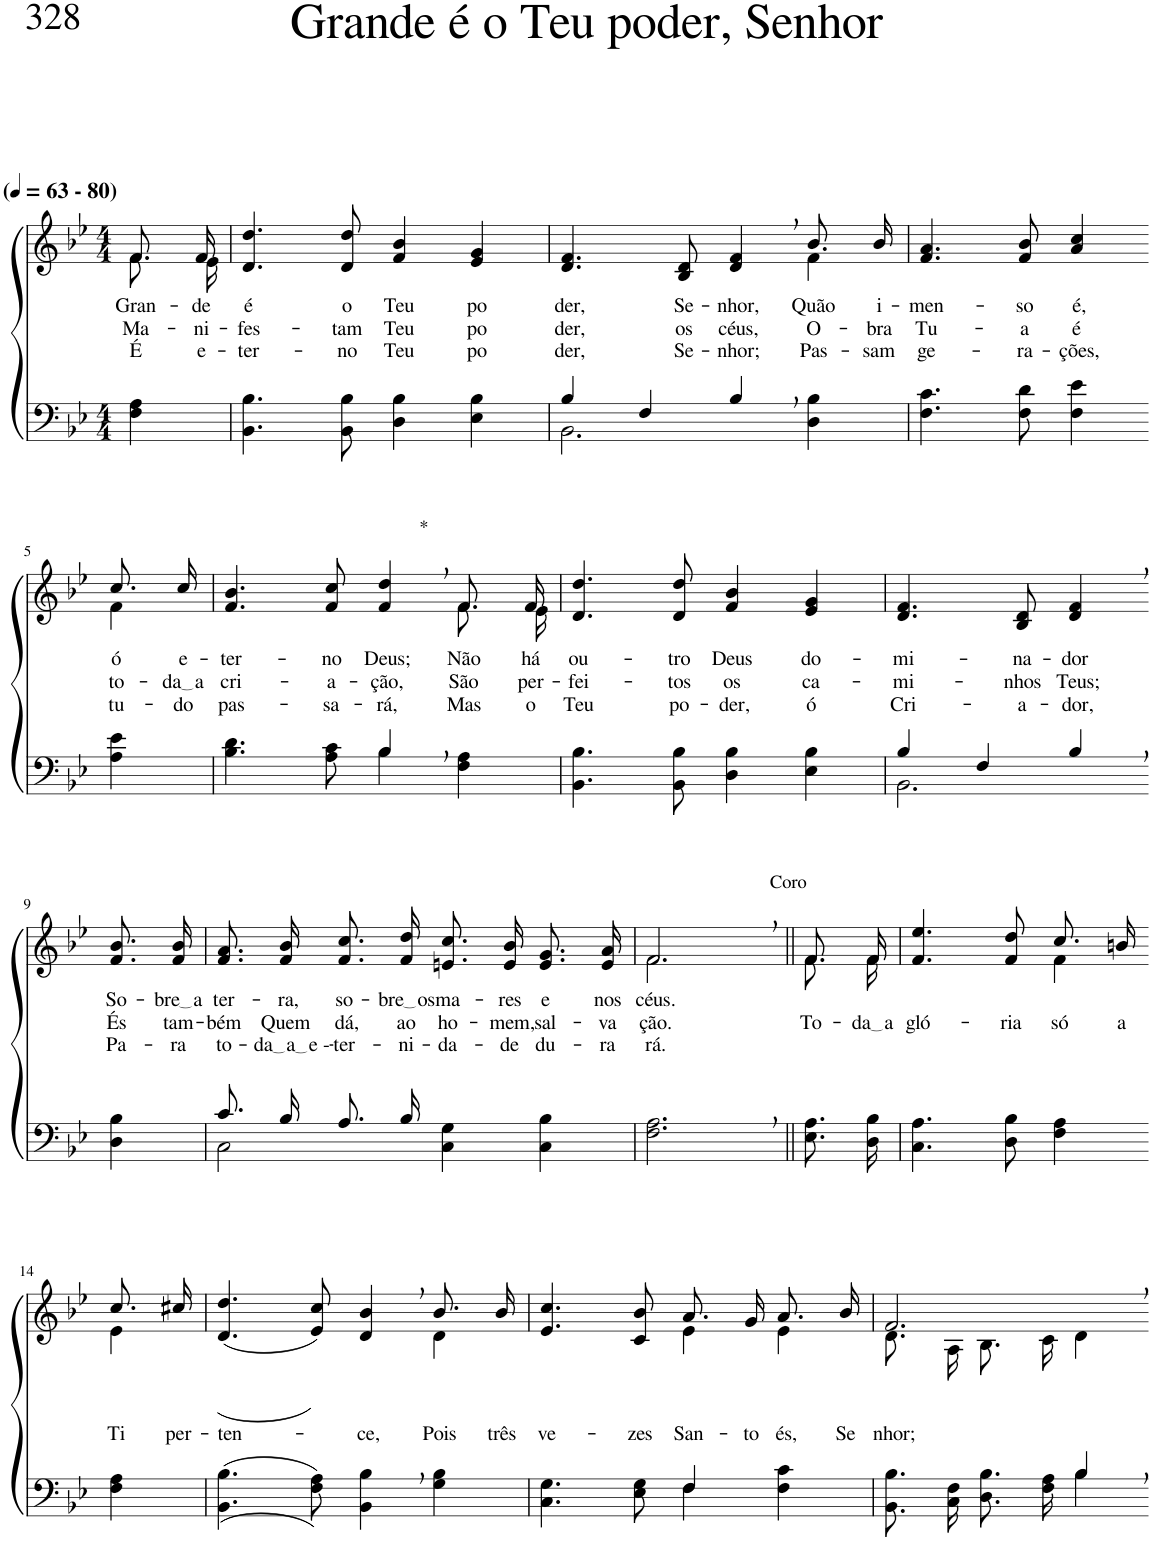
**kern	**kern	**text	**text	**text
*part2	*part1	*part1	*part1	*part1
*staff2	*staff1	*staff1	*staff1	*staff1
*I"Parte III e IV	*I"Parte I e II	*	*	*
*clefF4	*clefG2	*	*	*
*k[b-e-]	*k[b-e-]	*	*	*
*M4/4	*M4/4	*	*	*
*MM63	*MM63	*	*	*
=1	=1	=1	=1	=1
*	*^	*	*	*
!	!LO:TX:a:B:t=(	!	!	!	!
!	!LO:TX:a:B:t=- 80)	!	!	!	!
!	!	!	!LO:LY:b	!LO:LY:b	!LO:LY:b
4F\ 4A\	8.f/L	8.f\L	Gran-	Ma-	É
!	!	!	!LO:LY:b	!LO:LY:b	!LO:LY:b
.	16f/Jk	16e-\Jk	-de	-ni-	e-
=2	=2	=2	=2	=2	=2
!	!	!	!LO:LY:b	!LO:LY:b	!LO:LY:b
*	*v	*v	*	*	*
4.BB-\ 4.B-\	4.d/ 4.dd/	é	-fes-	-ter-
!	!	!LO:LY:b	!LO:LY:b	!LO:LY:b
8BB-\ 8B-\	8d/ 8dd/	o	-tam	-no
!	!	!LO:LY:b	!LO:LY:b	!LO:LY:b
4D\ 4B-\	4f/ 4b-/	Teu	Teu	Teu
!	!	!LO:LY:b	!LO:LY:b	!LO:LY:b
4E-\ 4B-\	4e-/ 4g/	po-	po-	po-
=3	=3	=3	=3	=3
*^	*^	*	*	*
!	!	!	!	!LO:LY:b	!LO:LY:b	!LO:LY:b
4B-/	2.BB-\	2.ryy	4.d/ 4.f/	-der,	-der,	-der,
4F/	.	.	.	.	.	.
!	!	!	!	!LO:LY:b	!LO:LY:b	!LO:LY:b
.	.	.	8B-/ 8d/	Se-	os	Se-
!	!	!	!	!LO:LY:b	!LO:LY:b	!LO:LY:b
4B-,/	.	.	4d/ 4f/	-nhor,	céus,	-nhor;
!	!	!	!	!LO:LY:b	!LO:LY:b	!LO:LY:b
4ryy	4D\ 4B-\	4f\	8.b-/L	Quão	O-	Pas-
!	!	!	!	!LO:LY:b	!LO:LY:b	!LO:LY:b
.	.	.	16b-/Jk	i-	-bra	-sam
*v	*v	*	*	*	*	*
=4	=4	=4	=4	=4	=4
!	!	!	!LO:LY:b	!LO:LY:b	!LO:LY:b
*	*v	*v	*	*	*
4.F\ 4.c\	4.f/ 4.a/	men-	Tu-	ge-
!	!	!LO:LY:b	!LO:LY:b	!LO:LY:b
8F\ 8d\	8f/ 8b-/	-so	-a	-ra-
!	!	!LO:LY:b	!LO:LY:b	!LO:LY:b
4F\ 4e-\	4a/ 4cc/	é,	é	-ções,
!!LO:LB:g=z
=5-	=5-	=5-	=5-	=5-
*	*^	*	*	*
!	!	!	!LO:LY:b	!LO:LY:b	!LO:LY:b
4A\ 4e-\	8.cc/L	4f\	-ó	to-	tu-
!	!	!	!LO:LY:b	!LO:LY:b	!LO:LY:b
.	16cc/Jk	.	e-	da a	-do
=6	=6	=6	=6	=6	=6
*^	*	*	*	*	*
!	!	!	!	!LO:LY:b	!LO:LY:b	!LO:LY:b
2ryy	4.B-\ 4.d\	4.f/ 4.b-/	2.ryy	-ter-	cri-	pas-
!	!	!	!	!LO:LY:b	!LO:LY:b	!LO:LY:b
.	8A\ 8c\	8f/ 8cc/	.	-no	-a-	-sa-
!	!	!LO:TX:a:t=*	!	!	!	!
!	!	!	!	!LO:LY:b	!LO:LY:b	!LO:LY:b
4B-,/	4B-\	4f/, 4dd/,	.	Deus;	-ção,	-rá,
!	!	!	!	!LO:LY:b	!LO:LY:b	!LO:LY:b
4ryy	4F\ 4A\	8.f/L	8.f\L	Não	São	Mas
!	!	!	!	!LO:LY:b	!LO:LY:b	!LO:LY:b
.	.	16f/Jk	16e-\Jk	há	per-	o
*v	*v	*	*	*	*	*
=7	=7	=7	=7	=7	=7
!	!	!	!LO:LY:b	!LO:LY:b	!LO:LY:b
*	*v	*v	*	*	*
4.BB-\ 4.B-\	4.d/ 4.dd/	ou-	-fei-	Teu
!	!	!LO:LY:b	!LO:LY:b	!LO:LY:b
8BB-\ 8B-\	8d/ 8dd/	-tro	-tos	po-
!	!	!LO:LY:b	!LO:LY:b	!LO:LY:b
4D\ 4B-\	4f/ 4b-/	Deus	os	-der,
!	!	!LO:LY:b	!LO:LY:b	!LO:LY:b
4E-\ 4B-\	4e-/ 4g/	do-	ca-	ó
=8	=8	=8	=8	=8
*^	*	*	*	*
!	!	!	!LO:LY:b	!LO:LY:b	!LO:LY:b
4B-/	2.BB-\	4.d/ 4.f/	-mi-	-mi-	Cri-
4F/	.	.	.	.	.
!	!	!	!LO:LY:b	!LO:LY:b	!LO:LY:b
.	.	8B-/ 8d/	-na-	-nhos	-a-
!	!	!	!LO:LY:b	!LO:LY:b	!LO:LY:b
4B-,/	.	4d/, 4f/,	-dor	Teus;	-dor,
*v	*v	*	*	*	*
!!LO:LB:g=z
=9-	=9-	=9-	=9-	=9-
!	!	!LO:LY:b	!LO:LY:b	!LO:LY:b
4D\ 4B-\	8.f/ 8.b-/L	So-	És	Pa-
!	!	!LO:LY:b	!LO:LY:b	!LO:LY:b
.	16f/ 16b-/Jk	bre a	tam-	-ra
=10	=10	=10	=10	=10
*^	*	*	*	*
!	!	!	!LO:LY:b	!LO:LY:b	!LO:LY:b
8.c/L	2C\	8.f/ 8.a/L	ter-	-bém	to-
!	!	!	!LO:LY:b	!LO:LY:b	!LO:LY:b
16B-/Jk	.	16f/ 16b-/Jk	-ra,	Quem	da a e -
!	!	!	!LO:LY:b	!LO:LY:b	!LO:LY:b
8.A/L	.	8.f/ 8.cc/L	so-	dá,	-ter-
!	!	!	!LO:LY:b	!LO:LY:b	!LO:LY:b
16B-/Jk	.	16f/ 16dd/Jk	bre os	ao	-ni-
!	!	!	!LO:LY:b	!LO:LY:b	!LO:LY:b
2ryy	4C\ 4G\	8.en/ 8.cc/L	ma-	ho-	-da-
!	!	!	!LO:LY:b	!LO:LY:b	!LO:LY:b
.	.	16e/ 16b-/Jk	-res	-mem,	-de
!	!	!	!LO:LY:b	!LO:LY:b	!LO:LY:b
.	4C\ 4B-\	8.e/ 8.g/L	e	sal-	du-
!	!	!	!LO:LY:b	!LO:LY:b	!LO:LY:b
.	.	16e/ 16a/Jk	nos	-va-	-ra-
*v	*v	*	*	*	*
=11	=11	=11	=11	=11
*	*^	*	*	*
!	!	!	!LO:LY:b	!LO:LY:b	!LO:LY:b
2.F\, 2.A\,	2.f,/	2.f\	céus.	-ção.	-rá.
=12||	=12||	=12||	=12||	=12||	=12||
!	!LO:TX:a:t=Coro	!	!	!	!
!	!	!	!	!LO:LY:b	!
8.E-\ 8.A\L	8.f\L	8.f/L	.	To-	.
!	!	!	!	!LO:LY:b	!
16D\ 16B-\Jk	16f\Jk	16f/Jk	.	da a	.
=13	=13	=13	=13	=13	=13
!	!	!	!	!LO:LY:b	!
4.C\ 4.A\	4.f/ 4.ee-/	2ryy	.	gló-	.
!	!	!	!	!LO:LY:b	!
8D\ 8B-\	8f/ 8dd/	.	.	-ria	.
!	!	!	!	!LO:LY:b	!
4F\ 4A\	8.cc/L	4f\	.	só	.
!	!	!	!	!LO:LY:b	!
.	16bn/Jk	.	.	a	.
!!LO:LB:g=z	!!
=14-	=14-	=14-	=14-	=14-	=14-
!	!	!	!LO:LY:b	!	!
4F\ 4A\	8.cc/L	4e-\	Ti	.	.
!	!	!	!LO:LY:b	!	!
.	16cc#X/Jk	.	per-	.	.
=15	=15	=15	=15	=15	=15
!	!	!	!LO:LY:b	!	!
((4.BB-\ 4.B-\	((4.d/ 4.dd/	2.ryy	-ten-	.	.
8F\ 8A\))	8e-/ 8cc/))	.	.	.	.
!	!	!	!LO:LY:b	!	!
4BB-\, 4B-\,	4d/, 4b-/,	.	-ce,	.	.
!	!	!	!LO:LY:b	!	!
4G\ 4B-\	8.b-/L	4d\	Pois	.	.
!	!	!	!LO:LY:b	!	!
.	16b-/Jk	.	três	.	.
=16	=16	=16	=16	=16	=16
*^	*	*	*	*	*
!	!	!	!	!LO:LY:b	!	!
4.C\ 4.G\	2ryy	4.e-/ 4.cc/	2ryy	ve-	.	.
!	!	!	!	!LO:LY:b	!	!
8E-\ 8G\	.	8c/ 8b-/	.	-zes	.	.
!	!	!	!	!LO:LY:b	!	!
4F\	4F/	8.a/L	4e-\	San-	.	.
!	!	!	!	!LO:LY:b	!	!
.	.	16g/Jk	.	-to	.	.
!	!	!	!	!LO:LY:b	!	!
4F\ 4c\	4ryy	8.a/L	4e-\	és,	.	.
!	!	!	!	!LO:LY:b	!	!
.	.	16b-/Jk	.	Se-	.	.
=17	=17	=17	=17	=17	=17	=17
!	!	!	!	!LO:LY:b	!	!
2ryy	8.BB-\ 8.B-\L	2.f,/	8.d\L	-nhor;	.	.
.	16C\ 16F\Jk	.	16A\Jk	.	.	.
.	8.D\ 8.B-\L	.	8.B-\L	.	.	.
.	16F\ 16A\Jk	.	16c\Jk	.	.	.
4B-,/	4B-\	.	4d\	.	.	.
*v	*v	*	*	*	*	*
*	*v	*v	*	*	*
=-	=-	=-	=-	=-
*-	*-	*-	*-	*-
